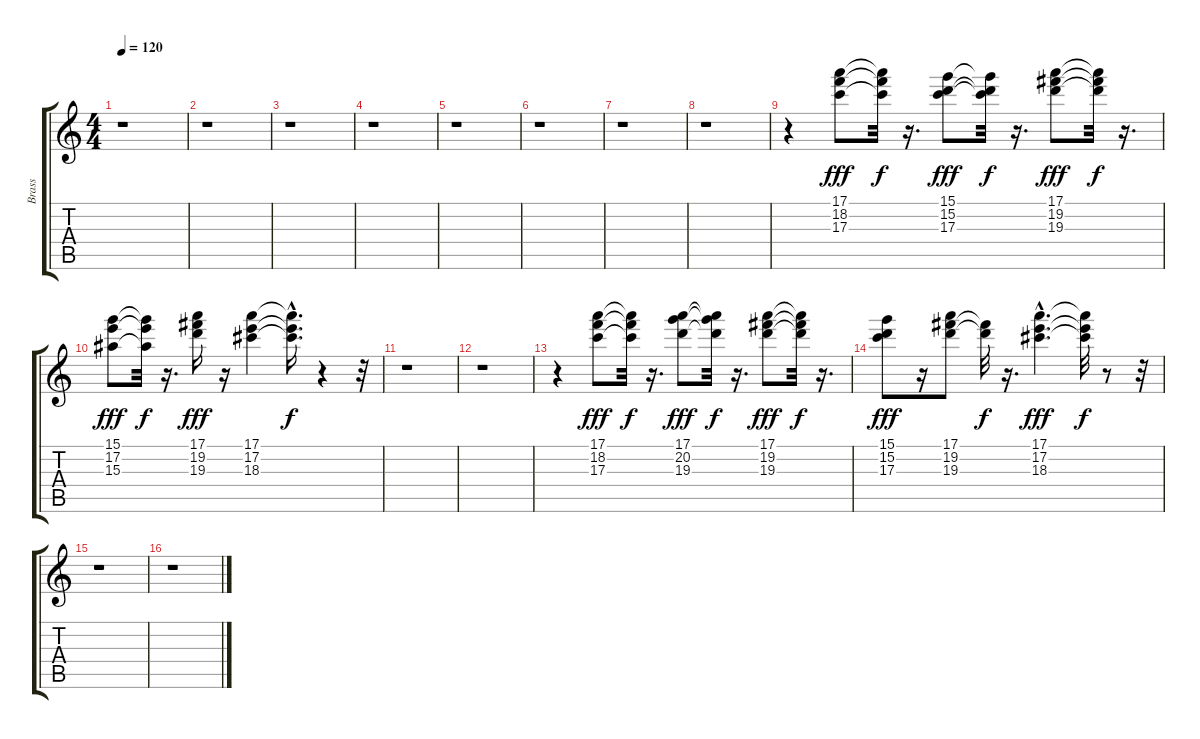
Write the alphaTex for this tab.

\track ("Brass" "Brass") {instrument acousticguitarnylon}
\staff {score tabs}
\tuning (E4 B3 G3 D3 A2 E2) {hide}
\ts (4 4)
\tempo 120
\clef g2
\ks c
r.1{dy fff instrument acousticguitarnylon} |
r.1 |
r.1 |
r.1 |
r.1 |
r.1 |
r.1 |
r.1 |
r.4 (17.1 18.2 17.3).8 (17.1{t} 18.2{t} 17.3{t}).32{dy f} r.16{d} (15.1 15.2 17.3).8{dy fff} (15.1{t} 15.2{t} 17.3{t}).32{dy f} r.16{d} (17.1 19.2 19.3).8{dy fff} (17.1{t} 19.2{t} 19.3{t}).32{dy f} r.16{d} |
(15.1 17.2 15.3).8{dy fff} (15.1{t} 17.2{t} 15.3{t}).32{dy f} r.16{d} (17.1 19.2 19.3).16{dy fff} r.16 (17.1 17.2 18.3).4 (17.1{hac t} 17.2{hac t} 18.3{hac t}).16{d dy f} r.4 r.32 |
r.1 |
r.1 |
r.4 (17.1 18.2 17.3).8{dy fff} (17.1{t} 18.2{t} 17.3{t}).32{dy f} r.16{d} (17.1 20.2 19.3).8{dy fff} (17.1{t} 20.2{t} 19.3{t}).32{dy f} r.16{d} (17.1 19.2 19.3).8{dy fff} (17.1{t} 19.2{t} 19.3{t}).32{dy f} r.16{d} |
(15.1 15.2 17.3).8{dy fff} r.16 (17.1 19.2 19.3).8 (19.2{t} 19.3{t}).32{dy f} r.16{d} (17.1{hac} 17.2{hac} 18.3{hac}).4{d dy fff} (17.1{t} 17.2{t} 18.3{t}).32{dy f} r.8 r.32 |
r.1 |
r.1
